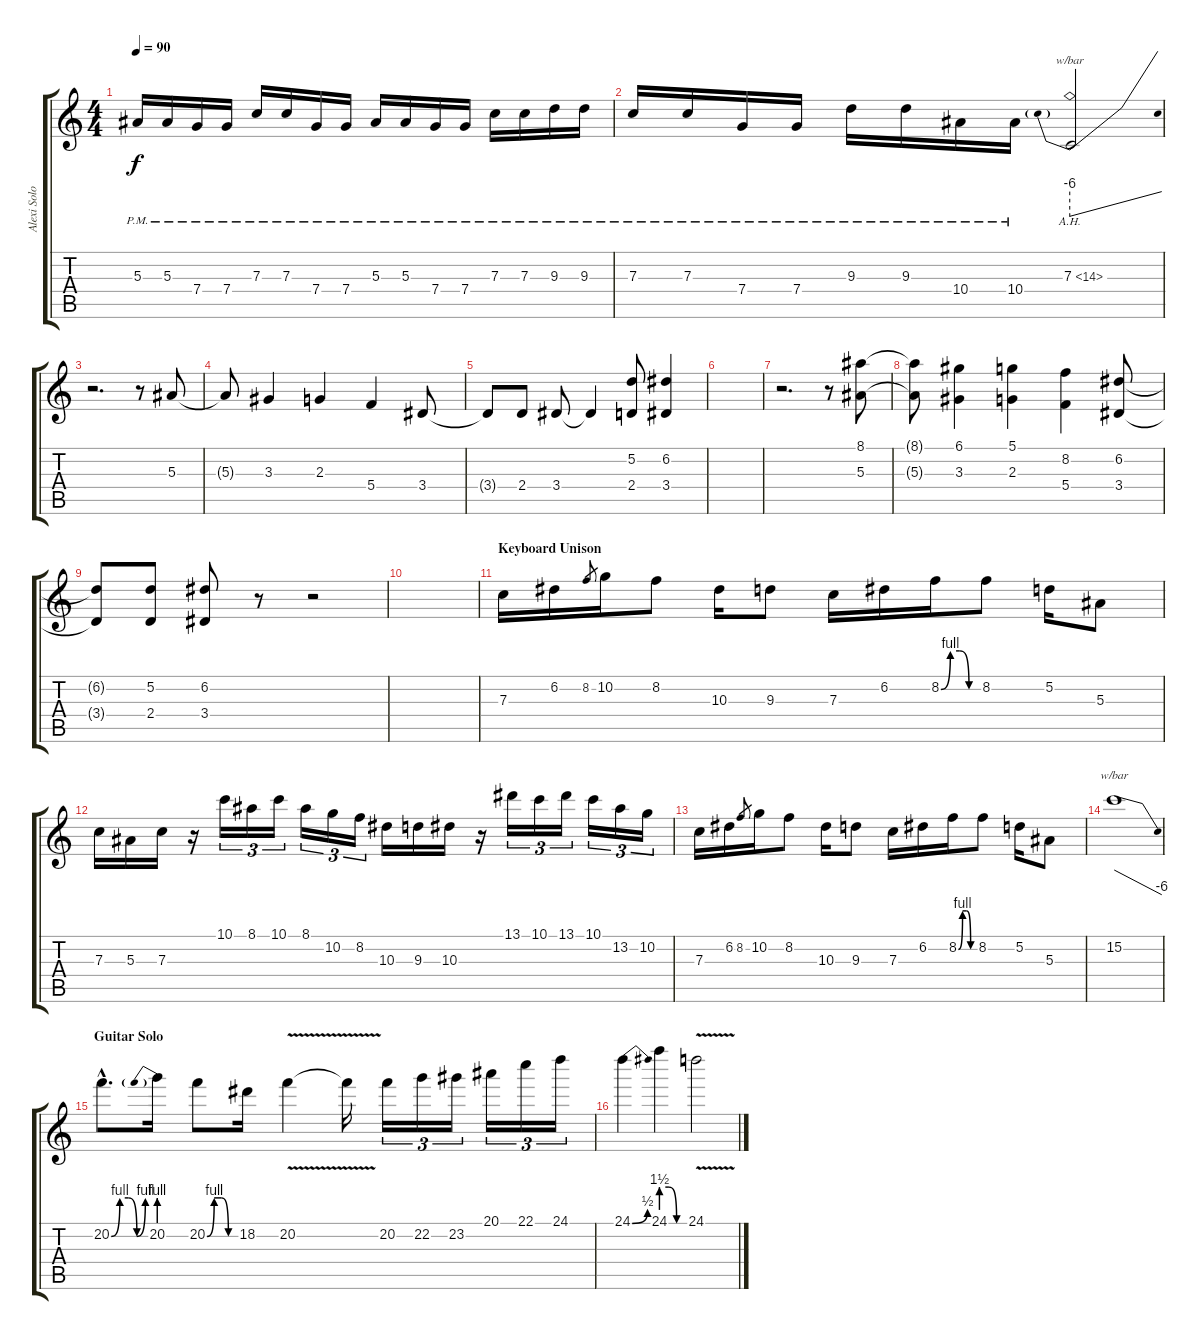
\track ("Alexi Solo" "Alexi Solo") {instrument distortionguitar}
\staff {score tabs}
\tuning (D4 A3 F3 C3 G2 C2) {hide}
\ts (4 4)
\tempo 90
\clef g2
\ks c
5.3{pm}.16{dy f} 5.3{pm}.16 7.4{pm}.16 7.4{pm}.16 7.3{pm}.16 7.3{pm}.16 7.4{pm}.16 7.4{pm}.16 5.3{pm}.16 5.3{pm}.16 7.4{pm}.16 7.4{pm}.16 7.3{pm}.16 7.3{pm}.16 9.3{pm}.16 9.3{pm}.16 |
7.3{pm}.16 7.3{pm}.16 7.4{pm}.16 7.4{pm}.16 9.3{pm}.16 9.3{pm}.16 10.4{pm}.16 10.4{pm}.16 7.3{ah 7}.2{tbe (predivedive default 0 -24 60 0)} |
r.2{d} r.8 5.3.8 |
5.3{t}.8 3.3.4 2.3.4 5.4.4 3.4.8 |
3.4{t}.8 2.4.8 3.4.8 3.4{t}.4 (5.2 2.4).8 (6.2 3.4).4 |
|
r.2{d} r.8 (8.1 5.3).8 |
(8.1{t} 5.3{t}).8 (6.1 3.3).4 (5.1 2.3).4 (8.2 5.4).4 (6.2 3.4).8 |
(6.2{t} 3.4{t}).8 (5.2 2.4).8 (6.2 3.4).8 r.8 r.2 |
|
\section ("" "Keyboard Unison")
7.3.16 6.2.16 8.2.8{gr} 10.2.16 8.2.8 10.3.16 9.3.8 7.3.16 6.2.16 8.2{be (custom 0 0 15 4 30 4 45 0 60 0)}.16 8.2.8 5.2.16 5.3.8 |
7.3.16 5.3.16 7.3.16 r.16 10.1.16{tu (3 2)} 8.1.16{tu (3 2)} 10.1.16{tu (3 2)} 8.1.16{tu (3 2)} 10.2.16{tu (3 2)} 8.2.16{tu (3 2)} 10.3.16 9.3.16 10.3.16 r.16 13.1.16{tu (3 2)} 10.1.16{tu (3 2)} 13.1.16{tu (3 2)} 10.1.16{tu (3 2)} 13.2.16{tu (3 2)} 10.2.16{tu (3 2)} |
7.3.16 6.2.16 8.2.8{gr} 10.2.16 8.2.8 10.3.16 9.3.8 7.3.16 6.2.16 8.2{be (custom 0 0 15 4 30 4 45 0 60 0)}.16 8.2.8 5.2.16 5.3.8 |
15.2.1{tbe (dive default 0 0 60 -24)} |
\section ("" "Guitar Solo")
20.2{be (custom 0 0 15 4 30 4 45 0 60 4) hac}.8{d} 20.2{be (prebend 0 4 60 4)}.16 20.2{be (custom 0 0 15 4 30 4 45 0 60 0)}.8 18.2.16 20.2{v}.4 20.2{t}.16 20.2.16{tu (3 2)} 22.2.16{tu (3 2)} 23.2.16{tu (3 2)} 20.1.16{tu (3 2)} 22.1.16{tu (3 2)} 24.1.16{tu (3 2)} |
24.1{be (bend 0 0 60 2)}.4 24.1{be (custom 0 6 20 6 40 0 60 0)}.4 24.1{v}.2
